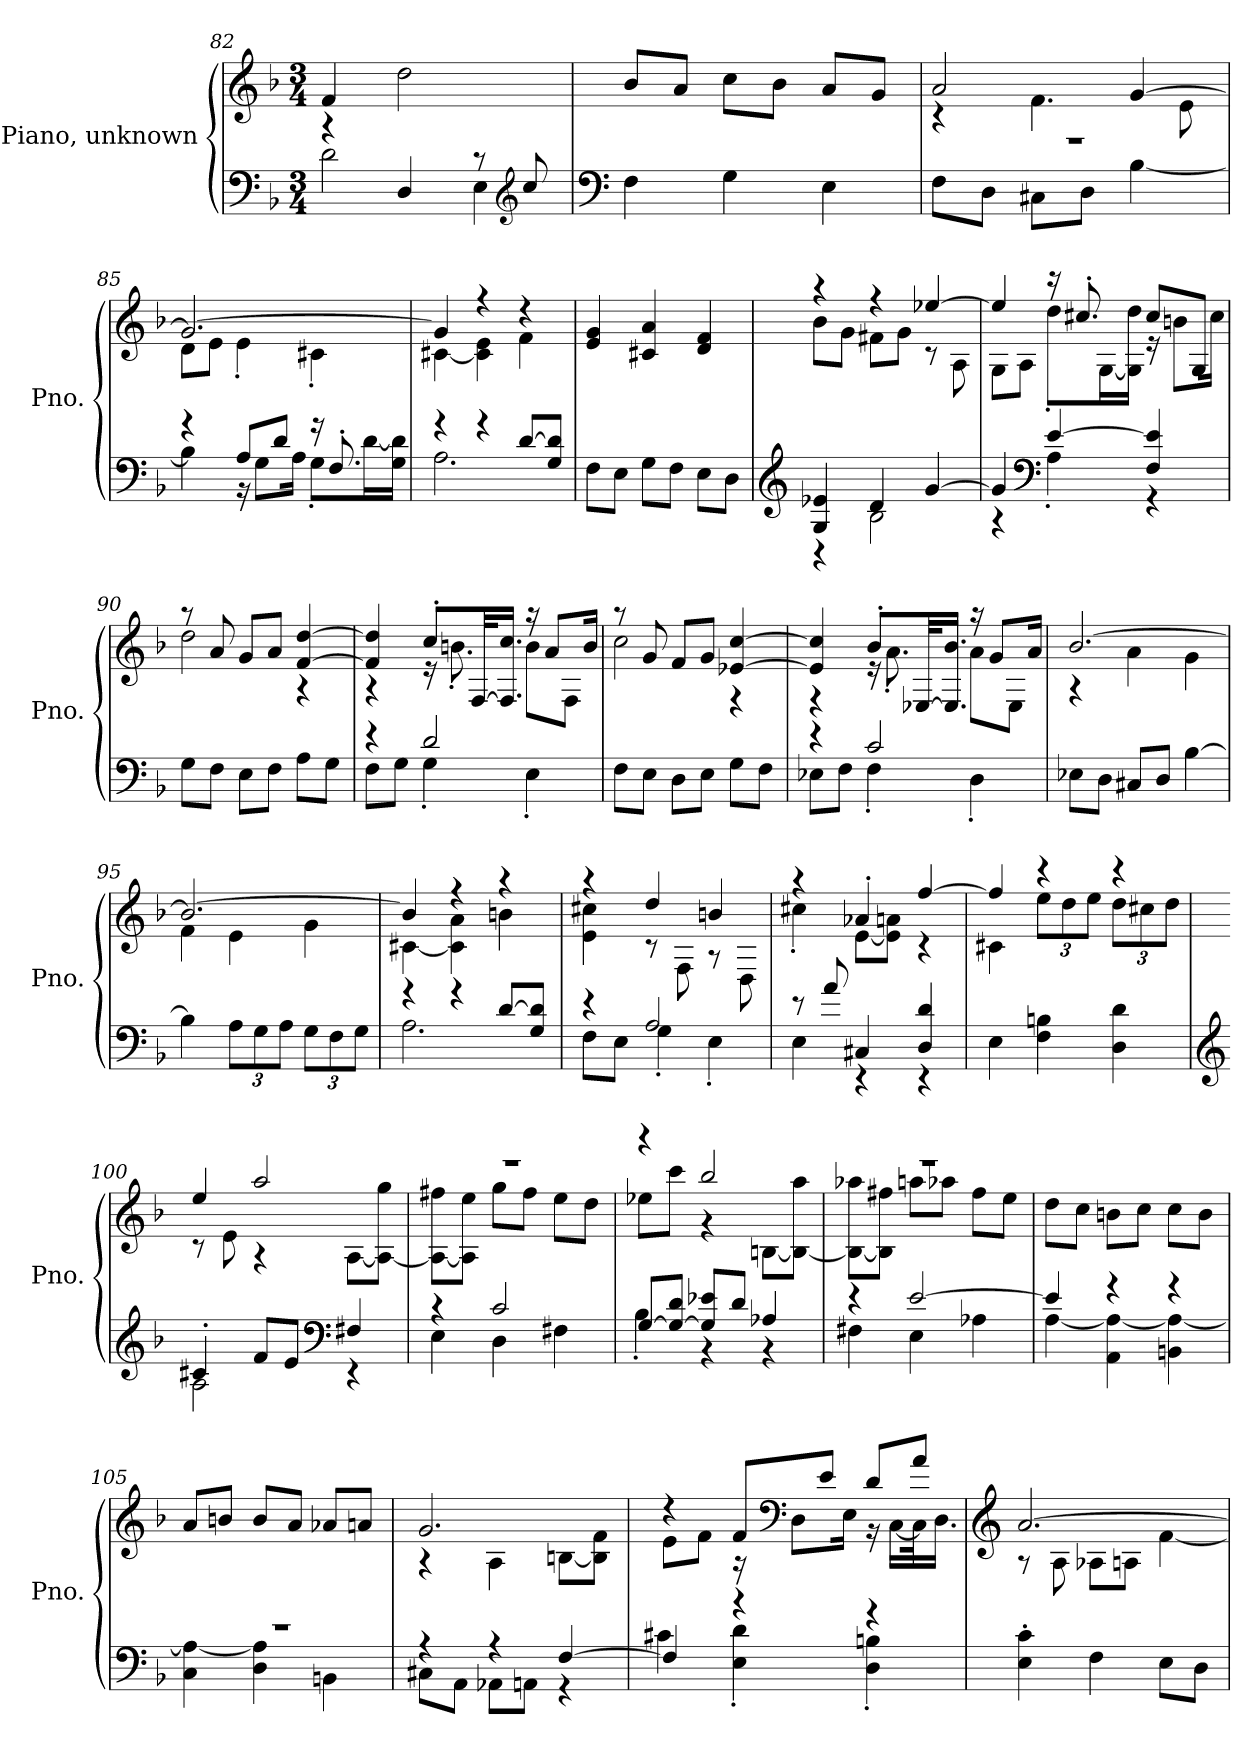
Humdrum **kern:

**kern	**kern
*part1	*part1
*staff2	*staff1
*I"Piano, unknown	*
*I'Pno.	*
*clefF4	*clefG2
*k[b-]	*k[b-]
*M3/4	*M3/4
=82	=82
*^	*
4r	2d\	4f/
4D/	.	2dd\
8r	4E\	.
*clefG2	*	*
8cc/	.	.
*v	*v	*
=83	=83
*clefF4	*
4F\	8b-/L
.	8a/J
4G\	8cc\L
.	8b-\J
4E\	8a/L
.	8g/J
=84	=84
*^	*^
2.r	8F\L	2a/	4r
.	8D\J	.	.
.	8C#X\L	.	4.f\
.	8D\J	.	.
.	[4B-\	[4g/	.
.	.	.	8e\
!!LO:LB:g=z	!!
=85	=85	=85	=85
4r	4B-\]	2.g/_	8d\L
.	.	.	8e\J
8A/L	16r	.	4e'\
.	8G\L	.	.
8d/J	.	.	.
.	16A\Jk	.	.
16r	8G'\L	.	4c#X'\
8.F'/	.	.	.
.	[16d\L	.	.
.	16G\ 16d\]JJ	.	.
=86	=86	=86	=86
4r	2.A\	4g/]	[4c#X\
4r	.	4r	4c#\] 4e\
[8d/L	.	4r	4f\
8G/ 8d/]J	.	.	.
*v	*v	*	*
*	*v	*v
=87	=87
8F\L	4e/ 4g/
8E\J	.
8G\L	4c#X/ 4a/
8F\J	.
8E\L	4d/ 4f/
8D\J	.
=88	=88
*clefG2	*
*^	*^
4G/ 4e-X/	4r	4r	8b-\L
.	.	.	8g\J
4d/	2B-\	4r	8f#X\L
.	.	.	8g\J
[4g/	.	[4ee-X/	8r
.	.	.	8A\
!!LO:LB:g=z	!!
=89	=89	=89	=89
4g/]	4r	4ee-/]	8G\L
.	.	.	8A\J
*clefF4	*	*	*
[4e/	4A'\	16r	8dd'\L
.	.	8.cc#X'/	.
.	.	.	[16G\L
.	.	.	16G\] 16dd\JJ
4F/ 4e/]	4r	8cc#/L	16r
.	.	.	8bn\L
.	.	8G/J	.
.	.	.	16cc#\Jk
*v	*v	*	*
=90	=90	=90
8G\L	8r	2dd\
8F\J	8a/	.
8E\L	8g/L	.
8F\J	8a/J	.
8A\L	[4f/ [4dd/	4r
8G\J	.	.
=91	=91	=91
*^	*	*
4r	8F\L	4f/] 4dd/]	4r
.	8G\J	.	.
2d/	4G'\	8cc'/L	16r
.	.	.	8.bn'\
.	.	[32F/KL	.
.	.	16.F/] 16.cc/JJ	.
.	4E'\	16r	8b\L
.	.	8a/L	.
.	.	.	8F\J
.	.	16b/Jk	.
*v	*v	*	*
=92	=92	=92
8F\L	8r	2cc\
8E\J	8g/	.
8D\L	8f/L	.
8E\J	8g/J	.
8G\L	[4e-X/ [4cc/	4r
8F\J	.	.
!!LO:PB:g=z	!!
=93	=93	=93
*^	*	*
4r	8E-X\L	4e-/] 4cc/]	4r
.	8F\J	.	.
2c/	4F'\	8b-'/L	16r
.	.	.	8.a'\
.	.	[32E-X/KL	.
.	.	16.E-/] 16.b-/JJ	.
.	4D'\	16r	8a\L
.	.	8g/L	.
.	.	.	8E-\J
.	.	16a/Jk	.
*v	*v	*	*
=94	=94	=94
8E-X\L	[2.b-/	4r
8D\J	.	.
8C#X/L	.	4a\
8D/J	.	.
[4B-\	.	4g\
=95	=95	=95
4B-\]	2.b-/_	4f\
*Xbrackettup	*	*
12A\L	.	4e\
12G\	.	.
12A\J	.	.
12G\L	.	4g\
12F\	.	.
12G\J	.	.
=96	=96	=96
*^	*	*
4r	2.A\	4b-/]	[4c#X\
4r	.	4r	4c#\] 4a\
[8d/L	.	4r	4bn\
8G/ 8d/]J	.	.	.
=97	=97	=97	=97
4r	8F\L	4r	4e\ 4cc#X\
.	8E\J	.	.
2A/	4G'\	4dd/	8r
.	.	.	8F\
.	4E'\	4bn/	8r
.	.	.	8D\
!!LO:LB:g=z	!!
=98	=98	=98	=98
8r	4E\	4r	4cc#X'\
8a/	.	.	.
4C#X/	4r	4a-X'/	[8e\L
.	.	.	8e\] 8an\J
4D/ 4d/	4r	[4ff/	4r
*v	*v	*	*
=99	=99	=99
4E\	4ff/]	4c#X\
*	*	*Xbrackettup
4F\ 4Bn\	4r	12ee\L
.	.	12dd\
.	.	12ee\J
4D\ 4d\	4r	12dd\L
.	.	12cc#X\
.	.	12dd\J
=100	=100	=100
*clefG2	*	*
*^	*	*
4c#X'/	2A\	4ee/	8r
.	.	.	8e\
8f/L	.	2aa/	4r
8e/J	.	.	.
*clefF4	*	*	*
4F#X/	4r	.	[8A\L
.	.	.	8A\_ 8gg\J
=101	=101	=101	=101
4r	4E\	2.r	8A\_ 8ff#X\L
.	.	.	8A\] 8ee\J
2c/	4D\	.	8gg\L
.	.	.	8ff#\J
.	4F#X\	.	8ee\L
.	.	.	8dd\J
!!LO:LB:g=z	!!
=102	=102	=102	=102
[8G/L	4B-'\	4r	8ee-X\L
8G/_ 8d/J	.	.	8ccc\J
8G/] 8e-X/L	4r	2bb-/	4r
8d/J	.	.	.
4A-X/	4r	.	[8Bn\L
.	.	.	8B\_ 8aa\J
=103	=103	=103	=103
4r	4F#X\	2.r	8B\_ 8aa-X\L
.	.	.	8B\] 8ff#X\J
[2e/	4E\	.	8aan\L
.	.	.	8aa-X\J
.	4A-X\	.	8ff#\L
.	.	.	8ee\J
*	*	*v	*v
=104	=104	=104
4e/]	[4A\	8dd\L
.	.	8cc\J
4r	4AA\ 4A\_	8bn\L
.	.	8cc\J
4r	4BBn\ 4A\_	8cc\L
.	.	8b\J
=105	=105	=105
2.r	4C\ 4A\_	8a/L
.	.	8bn/J
.	4D\ 4A\]	8b/L
.	.	8a/J
.	4BBn\	8a-X/L
.	.	8an/J
!!LO:LB:g=z
=106	=106	=106
*	*	*^
4r	8C#X\L	2.g/	4r
.	8AA\J	.	.
4r	8AA-X\L	.	4A\
.	8AAn\J	.	.
[4F/	4r	.	[8Bn\L
.	.	.	8B\] 8f\J
=107	=107	=107	=107
4F/]	4c#X\	4r	8e\L
.	.	.	8f\J
4r	4E\' 4d\'	8f/L	16r
*	*	*clefF4	*
.	.	.	8D\L
.	.	8e/J	.
.	.	.	16E\Jk
4r	4D\' 4Bn\'	8d/L	16r
.	.	.	[16C\LL
.	.	8a/J	32C\K]
.	.	.	16.D\JJ
*v	*v	*	*
=108	=108	=108
*	*clefG2	*
4E\' 4c\'	[2.a/	8r
.	.	8A\
4F\	.	8A-X\L
.	.	8An\J
8E\L	.	[4f\
8D\J	.	.
*	*v	*v
=	=
*-	*-
